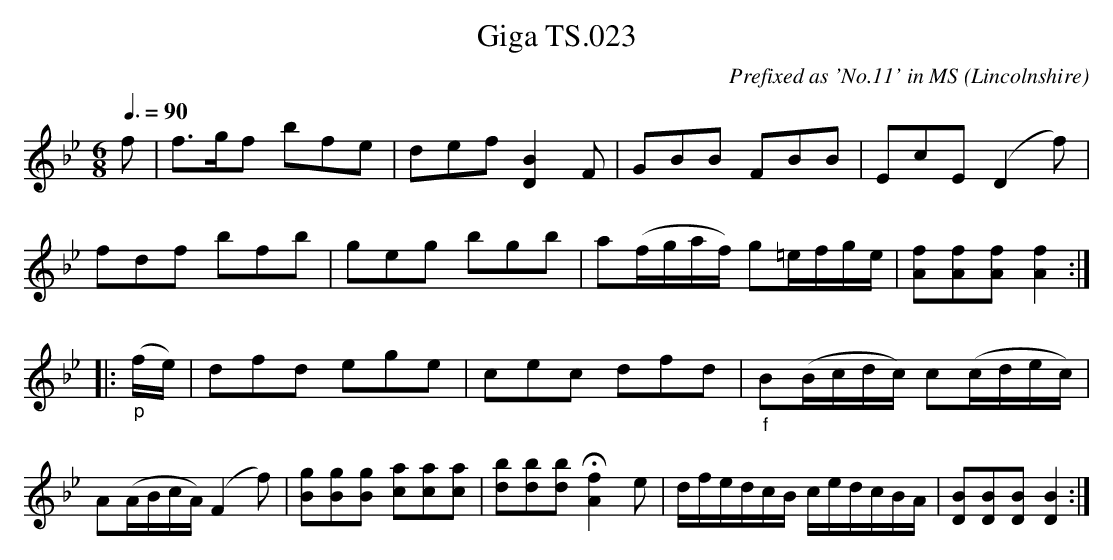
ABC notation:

X:1
T:Giga TS.023
C:Prefixed as 'No.11' in MS
L:1/8
M:6/8
O:Lincolnshire
Q:3/8=90
K:Bb
f|f>gf bfe|def [B2D2]F|GBB FBB|EcE(D2f)|!
fdf bfb|geg bgb|a(f/g/a/f/) g=e/f/g/e/|[fA][fA][fA][f2A2]:|!
|:"_p"(f/e/)|dfd ege|cec dfd|"_f"B(B/c/d/c/) c(c/d/e/c/)|!
A(A/B/c/A/) (F2f)|[gB][gB][gB] [ac][ac][ac]|[bd][bd][bd]H[f2A2]e|d/f/e/d/c/B/ c/e/d/c/B/A/|[BD][BD][BD] [B2D2]:|]
